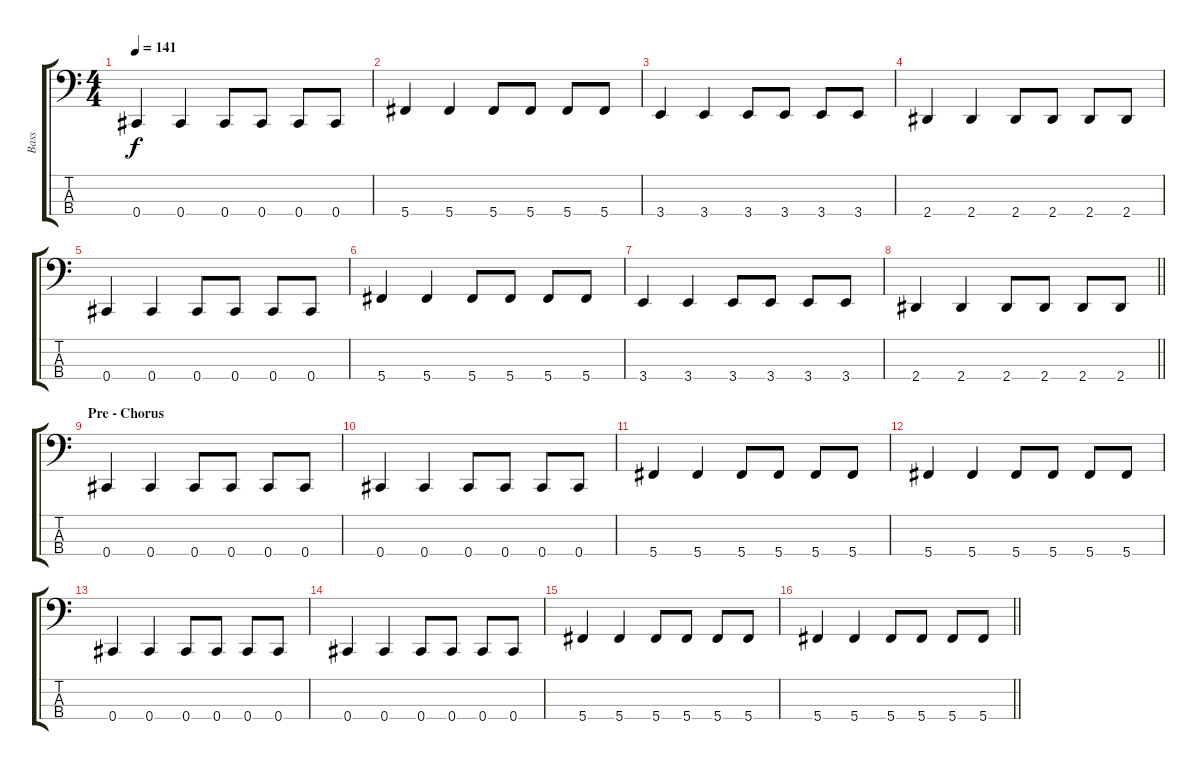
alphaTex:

\track ("Bass" "Bass") {instrument electricbasspick}
\staff {score tabs}
\tuning (E2 B1 Gb1 Db1) {hide}
\ts (4 4)
\tempo 141
\clef f4
\ks c
0.4.4{dy f} 0.4.4 0.4.8 0.4.8 0.4.8 0.4.8 |
5.4.4 5.4.4 5.4.8 5.4.8 5.4.8 5.4.8 |
3.4.4 3.4.4 3.4.8 3.4.8 3.4.8 3.4.8 |
2.4.4 2.4.4 2.4.8 2.4.8 2.4.8 2.4.8 |
0.4.4 0.4.4 0.4.8 0.4.8 0.4.8 0.4.8 |
5.4.4 5.4.4 5.4.8 5.4.8 5.4.8 5.4.8 |
3.4.4 3.4.4 3.4.8 3.4.8 3.4.8 3.4.8 |
\barLineRight lightlight
2.4.4 2.4.4 2.4.8 2.4.8 2.4.8 2.4.8 |
\section ("" "Pre - Chorus")
0.4.4 0.4.4 0.4.8 0.4.8 0.4.8 0.4.8 |
0.4.4 0.4.4 0.4.8 0.4.8 0.4.8 0.4.8 |
5.4.4 5.4.4 5.4.8 5.4.8 5.4.8 5.4.8 |
5.4.4 5.4.4 5.4.8 5.4.8 5.4.8 5.4.8 |
0.4.4 0.4.4 0.4.8 0.4.8 0.4.8 0.4.8 |
0.4.4 0.4.4 0.4.8 0.4.8 0.4.8 0.4.8 |
5.4.4 5.4.4 5.4.8 5.4.8 5.4.8 5.4.8 |
\barLineRight lightlight
5.4.4 5.4.4 5.4.8 5.4.8 5.4.8 5.4.8
